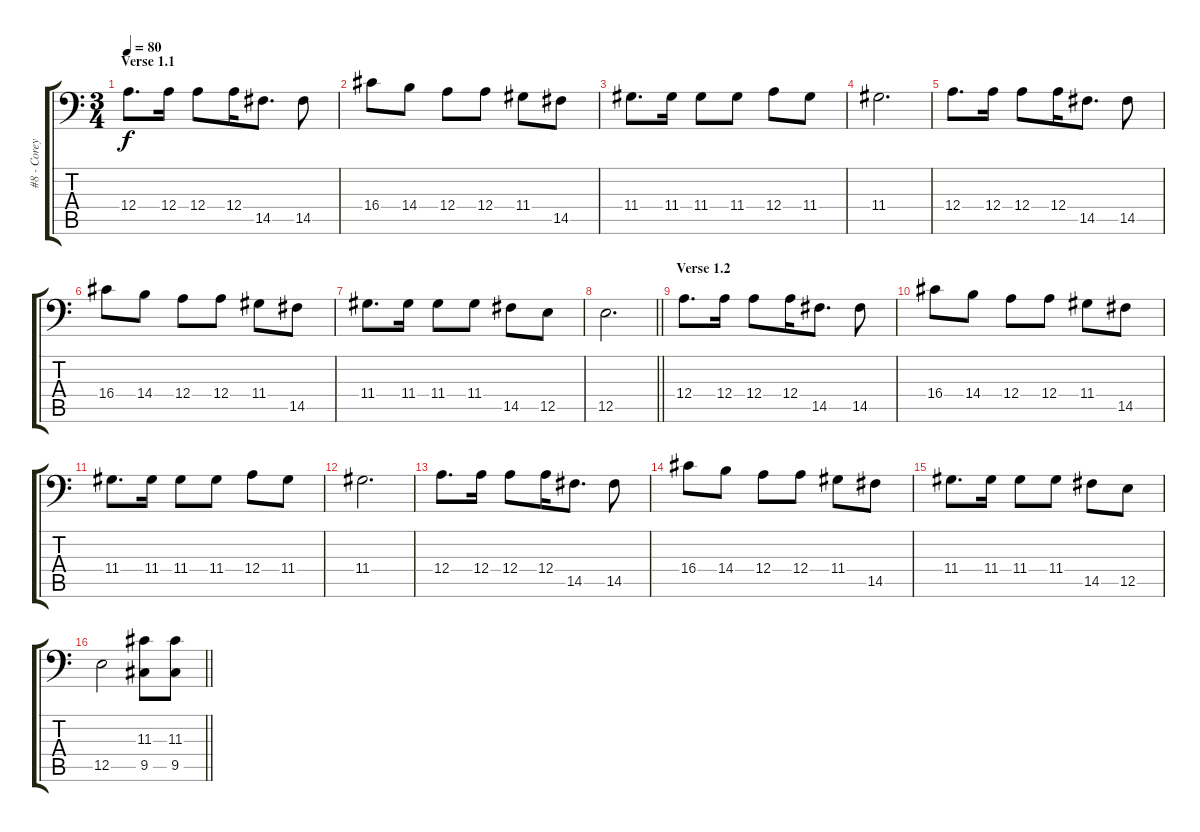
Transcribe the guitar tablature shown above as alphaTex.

\track ("#8 - Corey Taylor" "#8 - Corey") {instrument cello}
\staff {score tabs}
\tuning (B3 Gb3 D3 A2 E2 A1) {hide}
\ts (3 4)
\section ("" "Verse 1.1")
\tempo 80
\clef f4
\ks c
12.4.8{d dy f} 12.4.16 12.4.8 12.4.16 14.5.8{d} 14.5.8 |
16.4.8 14.4.8 12.4.8 12.4.8 11.4.8 14.5.8 |
11.4.8{d} 11.4.16 11.4.8 11.4.8 12.4.8 11.4.8 |
11.4.2{d} |
12.4.8{d} 12.4.16 12.4.8 12.4.16 14.5.8{d} 14.5.8 |
16.4.8 14.4.8 12.4.8 12.4.8 11.4.8 14.5.8 |
11.4.8{d} 11.4.16 11.4.8 11.4.8 14.5.8 12.5.8 |
\barLineRight lightlight
12.5.2{d} |
\section ("" "Verse 1.2")
12.4.8{d} 12.4.16 12.4.8 12.4.16 14.5.8{d} 14.5.8 |
16.4.8 14.4.8 12.4.8 12.4.8 11.4.8 14.5.8 |
11.4.8{d} 11.4.16 11.4.8 11.4.8 12.4.8 11.4.8 |
11.4.2{d} |
12.4.8{d} 12.4.16 12.4.8 12.4.16 14.5.8{d} 14.5.8 |
16.4.8 14.4.8 12.4.8 12.4.8 11.4.8 14.5.8 |
11.4.8{d} 11.4.16 11.4.8 11.4.8 14.5.8 12.5.8 |
\barLineRight lightlight
12.5.2 (11.3 9.5).8 (11.3 9.5).8
